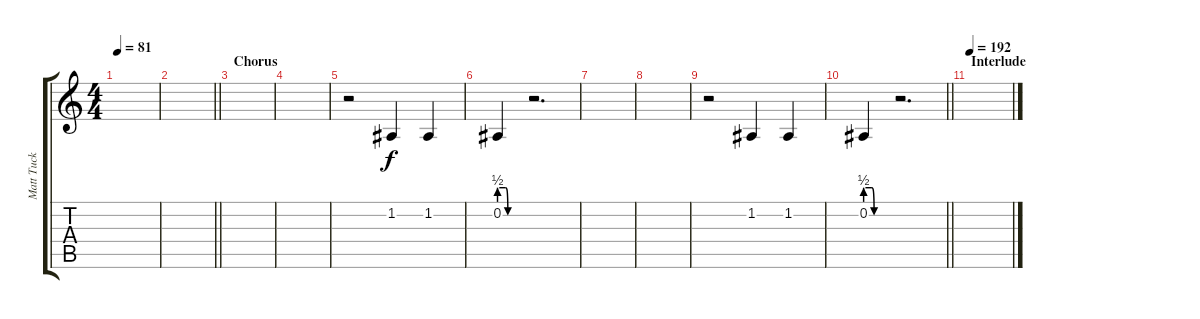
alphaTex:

\track ("Matt Tuck (Backing Vocals)" "Matt Tuck ") {instrument oboe}
\staff {score tabs}
\tuning (D4 A3 F3 C3 G2 C2) {hide}
\ts (4 4)
\tempo 81
\clef g2
\ks c
|
\barLineRight lightlight
|
\section ("" "Chorus")
|
|
r.2 1.2.4 1.2.4 |
0.2{be (custom 0 2 15 2 20 0 60 0)}.4 r.2{d} |
|
|
r.2 1.2.4 1.2.4 |
\barLineRight lightlight
0.2{be (custom 0 2 15 2 20 0 60 0)}.4 r.2{d} |
\section ("" "Interlude")
\tempo 192
